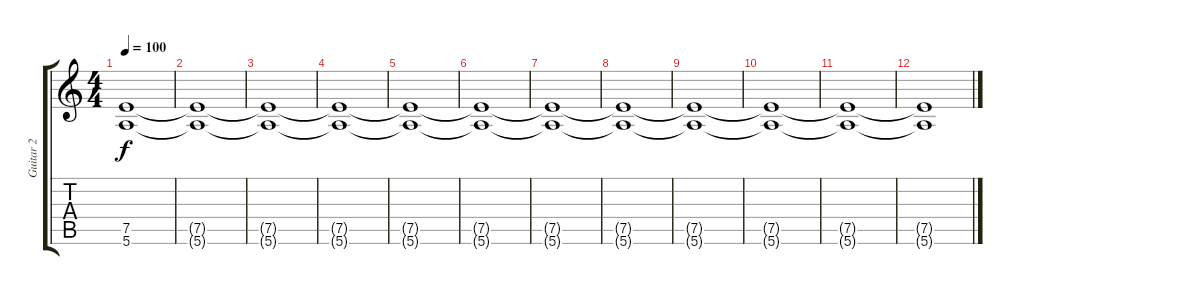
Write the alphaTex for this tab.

\track ("Guitar 2" "Guitar 2") {instrument distortionguitar}
\staff {score tabs}
\tuning (E4 B3 G3 D3 A2 E2) {hide}
\ts (4 4)
\tempo 100
\clef g2
\ks c
(7.5 5.6).1{dy f} |
(7.5{t} 5.6{t}).1 |
(7.5{t} 5.6{t}).1 |
(7.5{t} 5.6{t}).1 |
(7.5{t} 5.6{t}).1 |
(7.5{t} 5.6{t}).1{volume 14} |
(7.5{t} 5.6{t}).1{volume 12} |
(7.5{t} 5.6{t}).1{volume 10} |
(7.5{t} 5.6{t}).1{volume 8} |
(7.5{t} 5.6{t}).1{volume 6} |
(7.5{t} 5.6{t}).1{volume 4} |
(7.5{t} 5.6{t}).1{volume 2}
